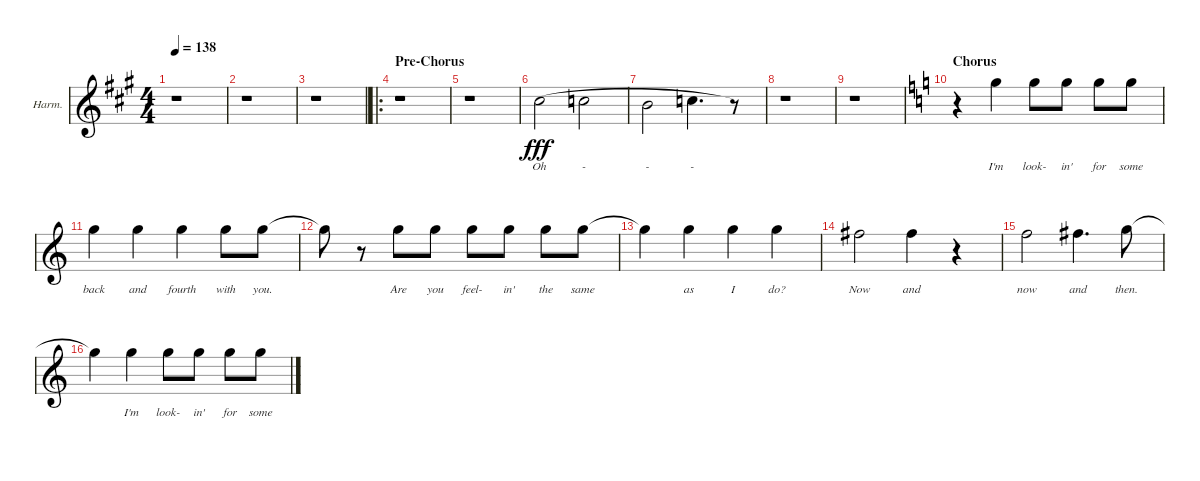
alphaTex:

\defaultSystemsLayout 4
\bracketExtendMode groupsimilarinstruments
\firstSystemTrackNameOrientation horizontal
\otherSystemsTrackNameOrientation horizontal
\track ("Backing Vocals" "Harm.") {instrument distortionguitar}
\staff {score}
\tuning (E4 B3 G3 D3 A2 E2)
\ts (4 4)
\tempo 138
\clef g2
\scale
0.333333
\ks a
r.1{dy fff} |
\scale
0.313131 r.1 |
\scale
0.313131 r.1 |
\ro
\section ("" "Pre-Chorus")
\scale
0.373737 r.1 |
\scale
0.333333 r.1 |
\scale
0.333333 2.2.2{lyrics (0 "Oh") lyrics (1 "") lyrics (2 "") lyrics (3 "") lyrics (4 "") legatoorigin} 1.2.2{lyrics (0 "-") lyrics (1 "") lyrics (2 "") lyrics (3 "") lyrics (4 "") legatoorigin} |
\scale
0.333333 0.2.2{lyrics (0 "-") lyrics (1 "") lyrics (2 "") lyrics (3 "") lyrics (4 "") legatoorigin} 1.2.4{d lyrics (0 "-") lyrics (1 "") lyrics (2 "") lyrics (3 "") lyrics (4 "") legatoorigin} r.8 |
\scale
0.259414 r.1 |
\scale
0.259414 r.1 |
\section ("" "Chorus")
\scale
0.481172
\ks c
r.4 8.2.4{lyrics (0 "I'm") lyrics (1 "") lyrics (2 "") lyrics (3 "") lyrics (4 "")} 8.2.8{lyrics (0 "look-") lyrics (1 "") lyrics (2 "") lyrics (3 "") lyrics (4 "")} 8.2.8{lyrics (0 "in'") lyrics (1 "") lyrics (2 "") lyrics (3 "") lyrics (4 "")} 8.2.8{lyrics (0 "for") lyrics (1 "") lyrics (2 "") lyrics (3 "") lyrics (4 "")} 8.2.8{lyrics (0 "some") lyrics (1 "") lyrics (2 "") lyrics (3 "") lyrics (4 "")} |
\scale
0.333333 8.2.4{lyrics (0 "back") lyrics (1 "") lyrics (2 "") lyrics (3 "") lyrics (4 "")} 3.1.4{lyrics (0 "and") lyrics (1 "") lyrics (2 "") lyrics (3 "") lyrics (4 "")} 3.1.4{lyrics (0 "fourth") lyrics (1 "") lyrics (2 "") lyrics (3 "") lyrics (4 "")} 3.1.8{lyrics (0 "with") lyrics (1 "") lyrics (2 "") lyrics (3 "") lyrics (4 "")} 3.1.8{lyrics (0 "you.") lyrics (1 "") lyrics (2 "") lyrics (3 "") lyrics (4 "")} |
\scale
0.333333 3.1{t}.8{lyrics (0 "") lyrics (1 "") lyrics (2 "") lyrics (3 "") lyrics (4 "")} r.8 8.2.8{lyrics (0 "Are") lyrics (1 "") lyrics (2 "") lyrics (3 "") lyrics (4 "")} 8.2.8{lyrics (0 "you") lyrics (1 "") lyrics (2 "") lyrics (3 "") lyrics (4 "")} 8.2.8{lyrics (0 "feel-") lyrics (1 "") lyrics (2 "") lyrics (3 "") lyrics (4 "")} 8.2.8{lyrics (0 "in'") lyrics (1 "") lyrics (2 "") lyrics (3 "") lyrics (4 "")} 8.2.8{lyrics (0 "the") lyrics (1 "") lyrics (2 "") lyrics (3 "") lyrics (4 "")} 8.2.8{lyrics (0 "same") lyrics (1 "") lyrics (2 "") lyrics (3 "") lyrics (4 "")} |
\scale
0.333333 8.2{t}.4{lyrics (0 "") lyrics (1 "") lyrics (2 "") lyrics (3 "") lyrics (4 "")} 3.1.4{lyrics (0 "as") lyrics (1 "") lyrics (2 "") lyrics (3 "") lyrics (4 "")} 3.1.4{lyrics (0 "I") lyrics (1 "") lyrics (2 "") lyrics (3 "") lyrics (4 "")} 3.1.4{lyrics (0 "do?") lyrics (1 "") lyrics (2 "") lyrics (3 "") lyrics (4 "")} |
\scale
0.333333 2.1.2{lyrics (0 "Now") lyrics (1 "") lyrics (2 "") lyrics (3 "") lyrics (4 "")} 2.1.4{lyrics (0 "and") lyrics (1 "") lyrics (2 "") lyrics (3 "") lyrics (4 "")} r.4 |
\scale
0.333333 1.1.2{lyrics (0 "now") lyrics (1 "") lyrics (2 "") lyrics (3 "") lyrics (4 "")} 7.2.4{d lyrics (0 "and") lyrics (1 "") lyrics (2 "") lyrics (3 "") lyrics (4 "")} 8.2.8{lyrics (0 "then.") lyrics (1 "") lyrics (2 "") lyrics (3 "") lyrics (4 "")} |
\scale
0.333333 8.2{t}.4{lyrics (0 "") lyrics (1 "") lyrics (2 "") lyrics (3 "") lyrics (4 "")} 8.2.4{lyrics (0 "I'm") lyrics (1 "") lyrics (2 "") lyrics (3 "") lyrics (4 "")} 8.2.8{lyrics (0 "look-") lyrics (1 "") lyrics (2 "") lyrics (3 "") lyrics (4 "")} 8.2.8{lyrics (0 "in'") lyrics (1 "") lyrics (2 "") lyrics (3 "") lyrics (4 "")} 8.2.8{lyrics (0 "for") lyrics (1 "") lyrics (2 "") lyrics (3 "") lyrics (4 "")} 8.2.8{lyrics (0 "some") lyrics (1 "") lyrics (2 "") lyrics (3 "") lyrics (4 "")}
